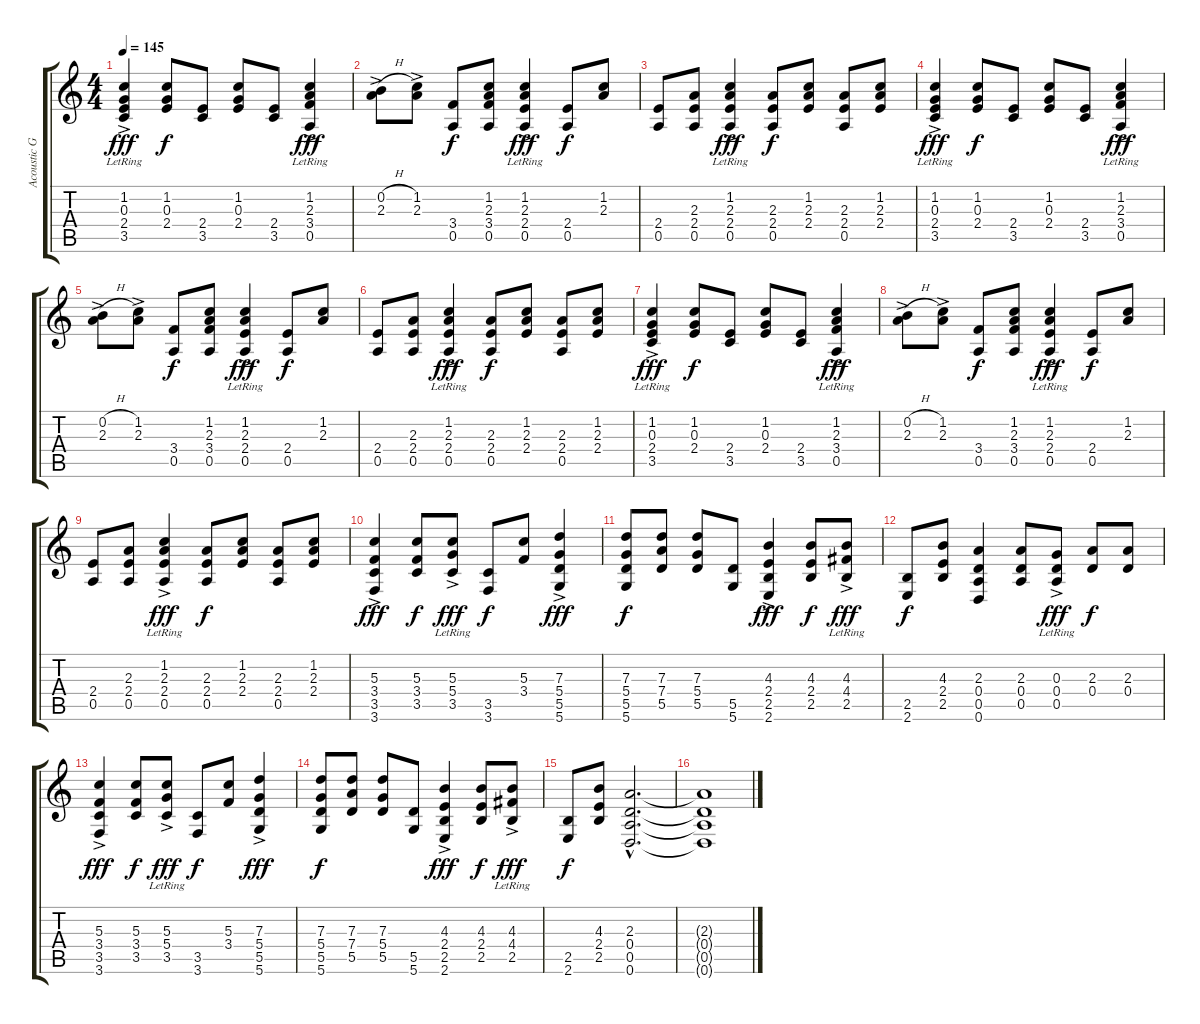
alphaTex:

\track ("Acoustic Guitar" "Acoustic G") {instrument acousticguitarsteel}
\staff {score tabs}
\tuning (E4 B3 G3 D3 A2 D2) {hide}
\ts (4 4)
\tempo 145
\clef g2
\ks c
(1.2 0.3{lr} 2.4 3.5{ac lr}).4{dy fff} (1.2 0.3 2.4).8{dy f} (2.4 3.5).8 (1.2 0.3 2.4).8 (2.4 3.5).8 (1.2 2.3{ac lr} 3.4 0.5).4{dy fff} |
(0.2{h ac} 2.3).8 (1.2{ac} 2.3).8 (3.4 0.5).8{dy f} (1.2 2.3 3.4 0.5).8 (1.2 2.3 2.4{ac lr} 0.5).4{dy fff} (2.4 0.5).8{dy f} (1.2 2.3).8 |
(2.4 0.5).8 (2.3 2.4 0.5).8 (1.2 2.3 2.4{ac lr} 0.5).4{dy fff} (2.3 2.4 0.5).8{dy f} (1.2 2.3 2.4).8 (2.3 2.4 0.5).8 (1.2 2.3 2.4).8 |
(1.2 0.3{lr} 2.4 3.5{ac lr}).4{dy fff} (1.2 0.3 2.4).8{dy f} (2.4 3.5).8 (1.2 0.3 2.4).8 (2.4 3.5).8 (1.2 2.3{ac lr} 3.4 0.5).4{dy fff} |
(0.2{h ac} 2.3).8 (1.2{ac} 2.3).8 (3.4 0.5).8{dy f} (1.2 2.3 3.4 0.5).8 (1.2 2.3 2.4{ac lr} 0.5).4{dy fff} (2.4 0.5).8{dy f} (1.2 2.3).8 |
(2.4 0.5).8 (2.3 2.4 0.5).8 (1.2 2.3 2.4{ac lr} 0.5).4{dy fff} (2.3 2.4 0.5).8{dy f} (1.2 2.3 2.4).8 (2.3 2.4 0.5).8 (1.2 2.3 2.4).8 |
(1.2 0.3{lr} 2.4 3.5{ac lr}).4{dy fff} (1.2 0.3 2.4).8{dy f} (2.4 3.5).8 (1.2 0.3 2.4).8 (2.4 3.5).8 (1.2 2.3{ac lr} 3.4 0.5).4{dy fff} |
(0.2{h ac} 2.3).8 (1.2{ac} 2.3).8 (3.4 0.5).8{dy f} (1.2 2.3 3.4 0.5).8 (1.2 2.3 2.4{ac lr} 0.5).4{dy fff} (2.4 0.5).8{dy f} (1.2 2.3).8 |
(2.4 0.5).8 (2.3 2.4 0.5).8 (1.2 2.3 2.4{ac lr} 0.5).4{dy fff} (2.3 2.4 0.5).8{dy f} (1.2 2.3 2.4).8 (2.3 2.4 0.5).8 (1.2 2.3 2.4).8 |
(5.3{ac} 3.4 3.5 3.6).4{dy fff} (5.3 3.4 3.5).8{dy f} (5.3 5.4{ac lr} 3.5).8{dy fff} (3.5 3.6).8{dy f} (5.3 3.4).8 (7.3{ac} 5.4 5.5 5.6).4{dy fff} |
(7.3 5.4 5.5 5.6).8{dy f} (7.3 7.4 5.5).8 (7.3 5.4 5.5).8 (5.5 5.6).8 (4.3{ac} 2.4 2.5 2.6).4{dy fff} (4.3 2.4 2.5).8{dy f} (4.3 4.4{ac lr} 2.5).8{dy fff} |
(2.5 2.6).8{dy f} (4.3 2.4 2.5).8 (2.3 0.4 0.5 0.6).4 (2.3 0.4 0.5).8 (0.3{ac lr} 0.4 0.5).8{dy fff} (2.3 0.4).8{dy f} (2.3 0.4).8 |
(5.3{ac} 3.4 3.5 3.6).4{dy fff} (5.3 3.4 3.5).8{dy f} (5.3 5.4{ac lr} 3.5).8{dy fff} (3.5 3.6).8{dy f} (5.3 3.4).8 (7.3{ac} 5.4 5.5 5.6).4{dy fff} |
(7.3 5.4 5.5 5.6).8{dy f} (7.3 7.4 5.5).8 (7.3 5.4 5.5).8 (5.5 5.6).8 (4.3{ac} 2.4 2.5 2.6).4{dy fff} (4.3 2.4 2.5).8{dy f} (4.3 4.4{ac lr} 2.5).8{dy fff} |
(2.5 2.6).8{dy f} (4.3 2.4 2.5).8 (2.3{hac} 0.4{hac} 0.5{hac} 0.6{hac}).2{d} |
(2.3{t} 0.4{t} 0.5{t} 0.6{t}).1
